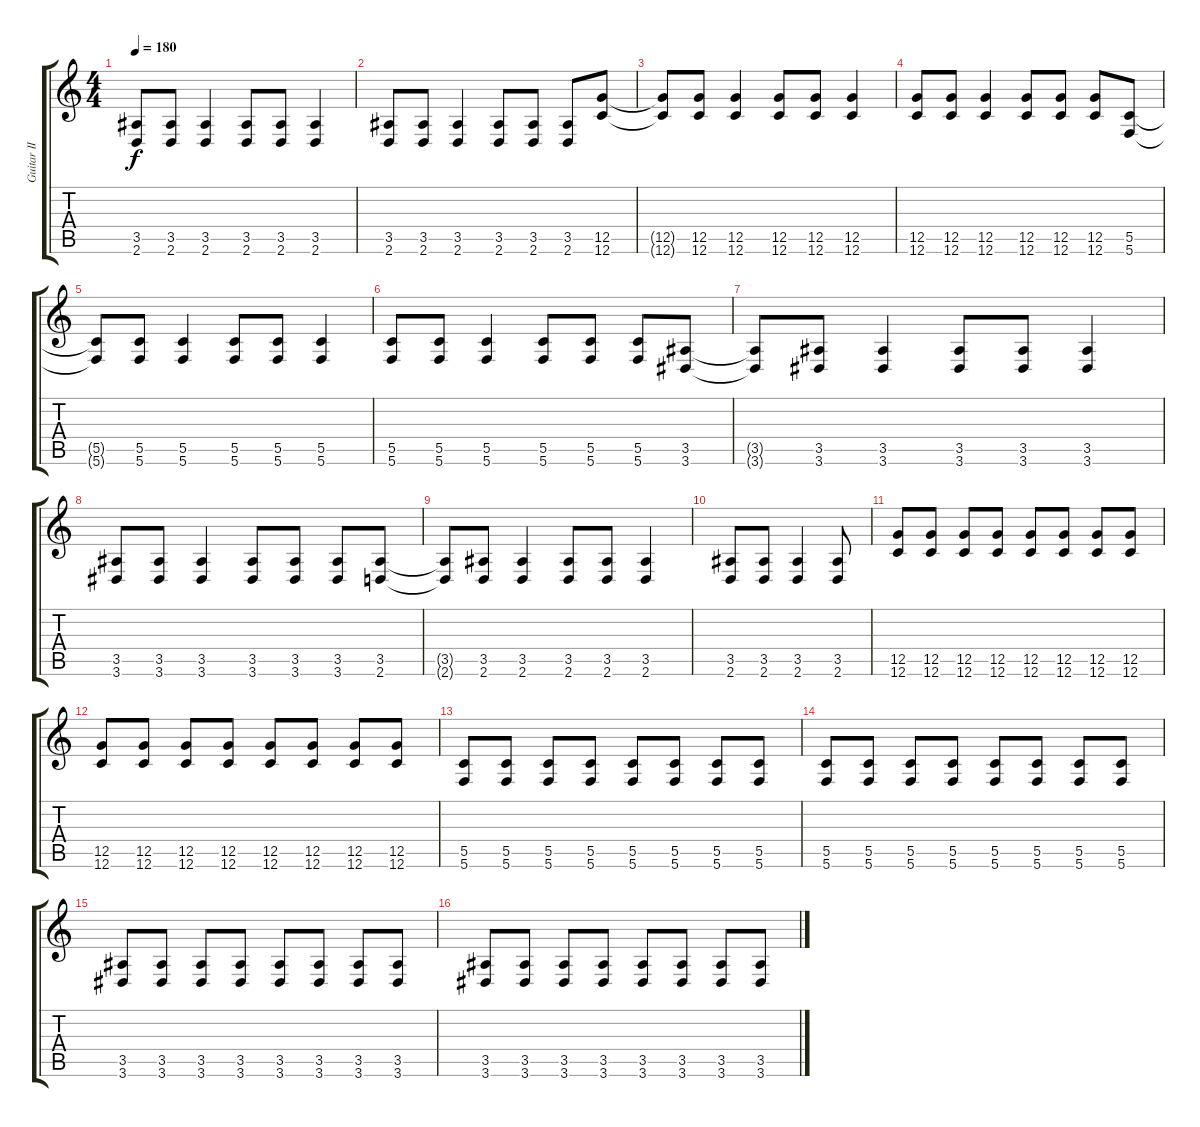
\track ("Guitar II" "Guitar II") {instrument distortionguitar}
\staff {score tabs}
\tuning (D4 A3 F3 C3 G2 C2) {hide}
\ts (4 4)
\tempo 180
\clef g2
\ks c
(3.5{t} 2.6{t}).8{dy f} (3.5 2.6).8 (3.5 2.6).4 (3.5 2.6).8 (3.5 2.6).8 (3.5 2.6).4 |
(3.5 2.6).8 (3.5 2.6).8 (3.5 2.6).4 (3.5 2.6).8 (3.5 2.6).8 (3.5 2.6).8 (12.5 12.6).8 |
(12.5{t} 12.6{t}).8 (12.5 12.6).8 (12.5 12.6).4 (12.5 12.6).8 (12.5 12.6).8 (12.5 12.6).4 |
(12.5 12.6).8 (12.5 12.6).8 (12.5 12.6).4 (12.5 12.6).8 (12.5 12.6).8 (12.5 12.6).8 (5.5 5.6).8 |
(5.5{t} 5.6{t}).8 (5.5 5.6).8 (5.5 5.6).4 (5.5 5.6).8 (5.5 5.6).8 (5.5 5.6).4 |
(5.5 5.6).8 (5.5 5.6).8 (5.5 5.6).4 (5.5 5.6).8 (5.5 5.6).8 (5.5 5.6).8 (3.5 3.6).8 |
(3.5{t} 3.6{t}).8 (3.5 3.6).8 (3.5 3.6).4 (3.5 3.6).8 (3.5 3.6).8 (3.5 3.6).4 |
(3.5 3.6).8 (3.5 3.6).8 (3.5 3.6).4 (3.5 3.6).8 (3.5 3.6).8 (3.5 3.6).8 (3.5 2.6).8 |
(3.5{t} 2.6{t}).8 (3.5 2.6).8 (3.5 2.6).4 (3.5 2.6).8 (3.5 2.6).8 (3.5 2.6).4 |
(3.5 2.6).8 (3.5 2.6).8 (3.5 2.6).4 (3.5 2.6).8 |
(12.5 12.6).8 (12.5 12.6).8 (12.5 12.6).8 (12.5 12.6).8 (12.5 12.6).8 (12.5 12.6).8 (12.5 12.6).8 (12.5 12.6).8 |
(12.5 12.6).8 (12.5 12.6).8 (12.5 12.6).8 (12.5 12.6).8 (12.5 12.6).8 (12.5 12.6).8 (12.5 12.6).8 (12.5 12.6).8 |
(5.5 5.6).8 (5.5 5.6).8 (5.5 5.6).8 (5.5 5.6).8 (5.5 5.6).8 (5.5 5.6).8 (5.5 5.6).8 (5.5 5.6).8 |
(5.5 5.6).8 (5.5 5.6).8 (5.5 5.6).8 (5.5 5.6).8 (5.5 5.6).8 (5.5 5.6).8 (5.5 5.6).8 (5.5 5.6).8 |
(3.5 3.6).8 (3.5 3.6).8 (3.5 3.6).8 (3.5 3.6).8 (3.5 3.6).8 (3.5 3.6).8 (3.5 3.6).8 (3.5 3.6).8 |
(3.5 3.6).8 (3.5 3.6).8 (3.5 3.6).8 (3.5 3.6).8 (3.5 3.6).8 (3.5 3.6).8 (3.5 3.6).8 (3.5 3.6).8
